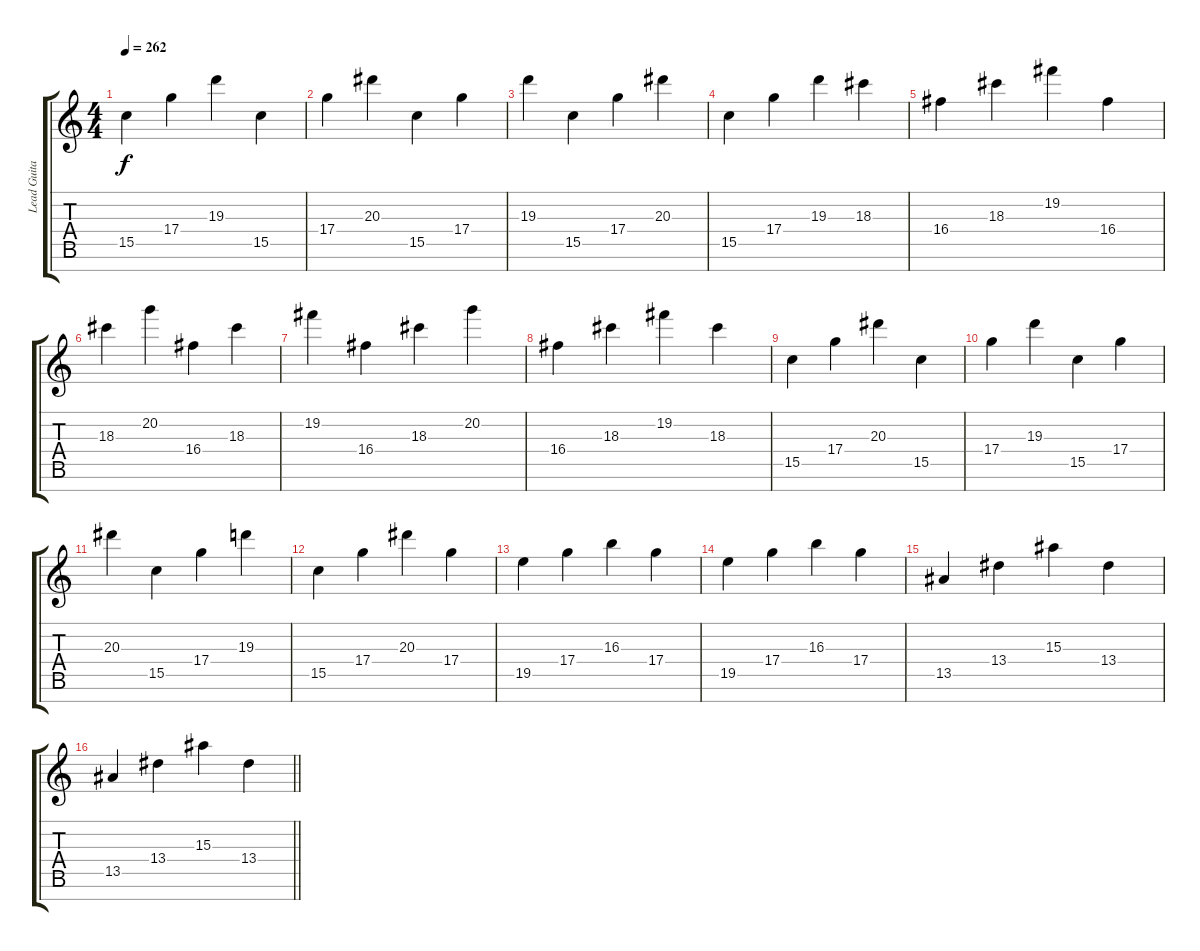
\track ("Lead Guitar" "Lead Guita") {instrument distortionguitar}
\staff {score tabs}
\tuning (E4 B3 G3 D3 A2 E2 B1) {hide}
\ts (4 4)
\tempo 262
\clef g2
\ks c
15.5.4{dy f} 17.4.4 19.3.4 15.5.4 |
17.4.4 20.3.4 15.5.4 17.4.4 |
19.3.4 15.5.4 17.4.4 20.3.4 |
15.5.4 17.4.4 19.3.4 18.3.4 |
16.4.4 18.3.4 19.2.4 16.4.4 |
18.3.4 20.2.4 16.4.4 18.3.4 |
19.2.4 16.4.4 18.3.4 20.2.4 |
16.4.4 18.3.4 19.2.4 18.3.4 |
15.5.4 17.4.4 20.3.4 15.5.4 |
17.4.4 19.3.4 15.5.4 17.4.4 |
20.3.4 15.5.4 17.4.4 19.3.4 |
15.5.4 17.4.4 20.3.4 17.4.4 |
19.5.4 17.4.4 16.3.4 17.4.4 |
19.5.4 17.4.4 16.3.4 17.4.4 |
13.5.4 13.4.4 15.3.4 13.4.4 |
\barLineRight lightlight
13.5.4 13.4.4 15.3.4 13.4.4
